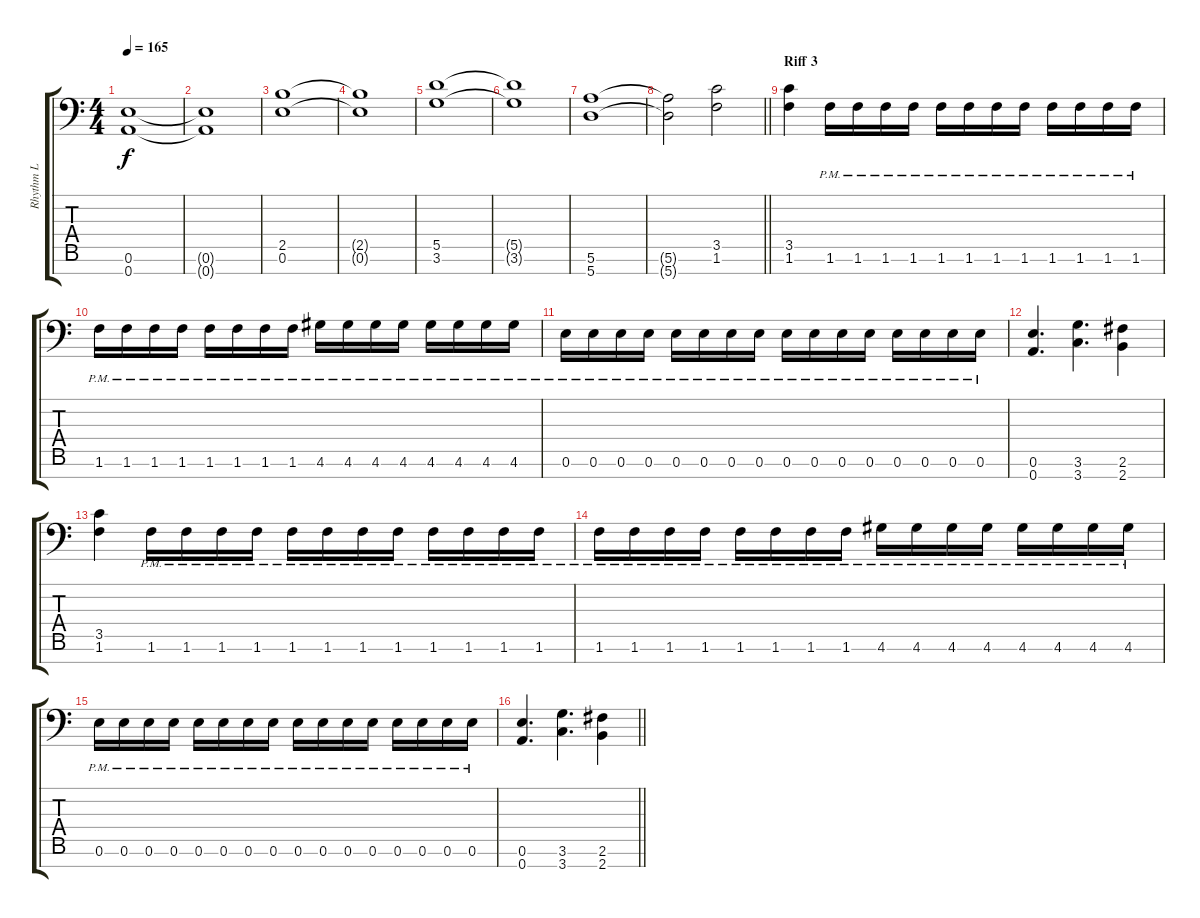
\track ("Rhythm L" "Rhythm L") {instrument distortionguitar}
\staff {score tabs}
\tuning (E4 B3 G3 D3 A2 E2 A1) {hide}
\ts (4 4)
\tempo 165
\clef f4
\ks c
(0.6 0.7).1{dy f} |
(0.6{t} 0.7{t}).1 |
(2.5 0.6).1 |
(2.5{t} 0.6{t}).1 |
(5.5 3.6).1 |
(5.5{t} 3.6{t}).1 |
(5.6 5.7).1 |
\barLineRight lightlight
(5.6{t} 5.7{t}).2 (3.5 1.6).2 |
\section ("" "Riff 3")
(3.5 1.6).4 1.6{pm}.16 1.6{pm}.16 1.6{pm}.16 1.6{pm}.16 1.6{pm}.16 1.6{pm}.16 1.6{pm}.16 1.6{pm}.16 1.6{pm}.16 1.6{pm}.16 1.6{pm}.16 1.6{pm}.16 |
1.6{pm}.16 1.6{pm}.16 1.6{pm}.16 1.6{pm}.16 1.6{pm}.16 1.6{pm}.16 1.6{pm}.16 1.6{pm}.16 4.6{pm}.16 4.6{pm}.16 4.6{pm}.16 4.6{pm}.16 4.6{pm}.16 4.6{pm}.16 4.6{pm}.16 4.6{pm}.16 |
0.6{pm}.16 0.6{pm}.16 0.6{pm}.16 0.6{pm}.16 0.6{pm}.16 0.6{pm}.16 0.6{pm}.16 0.6{pm}.16 0.6{pm}.16 0.6{pm}.16 0.6{pm}.16 0.6{pm}.16 0.6{pm}.16 0.6{pm}.16 0.6{pm}.16 0.6{pm}.16 |
(0.6 0.7).4{d} (3.6 3.7).4{d} (2.6 2.7).4 |
(3.5 1.6).4 1.6{pm}.16 1.6{pm}.16 1.6{pm}.16 1.6{pm}.16 1.6{pm}.16 1.6{pm}.16 1.6{pm}.16 1.6{pm}.16 1.6{pm}.16 1.6{pm}.16 1.6{pm}.16 1.6{pm}.16 |
1.6{pm}.16 1.6{pm}.16 1.6{pm}.16 1.6{pm}.16 1.6{pm}.16 1.6{pm}.16 1.6{pm}.16 1.6{pm}.16 4.6{pm}.16 4.6{pm}.16 4.6{pm}.16 4.6{pm}.16 4.6{pm}.16 4.6{pm}.16 4.6{pm}.16 4.6{pm}.16 |
0.6{pm}.16 0.6{pm}.16 0.6{pm}.16 0.6{pm}.16 0.6{pm}.16 0.6{pm}.16 0.6{pm}.16 0.6{pm}.16 0.6{pm}.16 0.6{pm}.16 0.6{pm}.16 0.6{pm}.16 0.6{pm}.16 0.6{pm}.16 0.6{pm}.16 0.6{pm}.16 |
\barLineRight lightlight
(0.6 0.7).4{d} (3.6 3.7).4{d} (2.6 2.7).4
